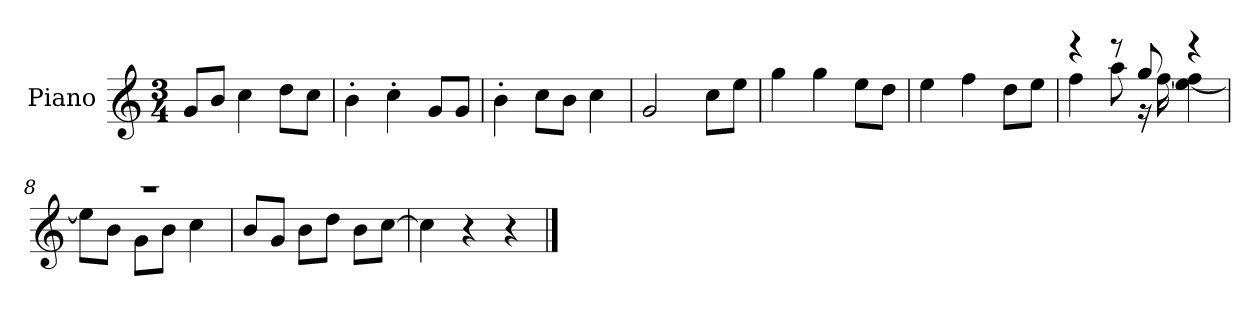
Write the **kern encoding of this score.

**kern
*part1
*staff1
*I"Piano
*I'P-no
*clefG2
*k[]
*M3/4
*MM174
=1
8g/L
8b/J
4cc\
8dd\L
8cc\J
=2
4b'\
4cc'\
8g/L
8g/J
=3
4b'\
8cc\L
8b\J
4cc\
=4
2g/
8cc\L
8ee\J
=5
4gg\
4gg\
8ee\L
8dd\J
=6
4ee\
4ff\
8dd\L
8ee\J
=7
*^
4r	4ff\
8r	8aa\
8gg/	16r
.	[16ff\
4r	[4ee\ 4ff\]
=8	=8
2.r	8ee\L]
.	8b\J
.	8g\L
.	8b\J
.	4cc\
*v	*v
!!LO:LB:g=z
=9
8b/L
8g/J
8b\L
8dd\J
8b\L
[8cc\J
=10
4cc\]
4r
4r
==
*-
